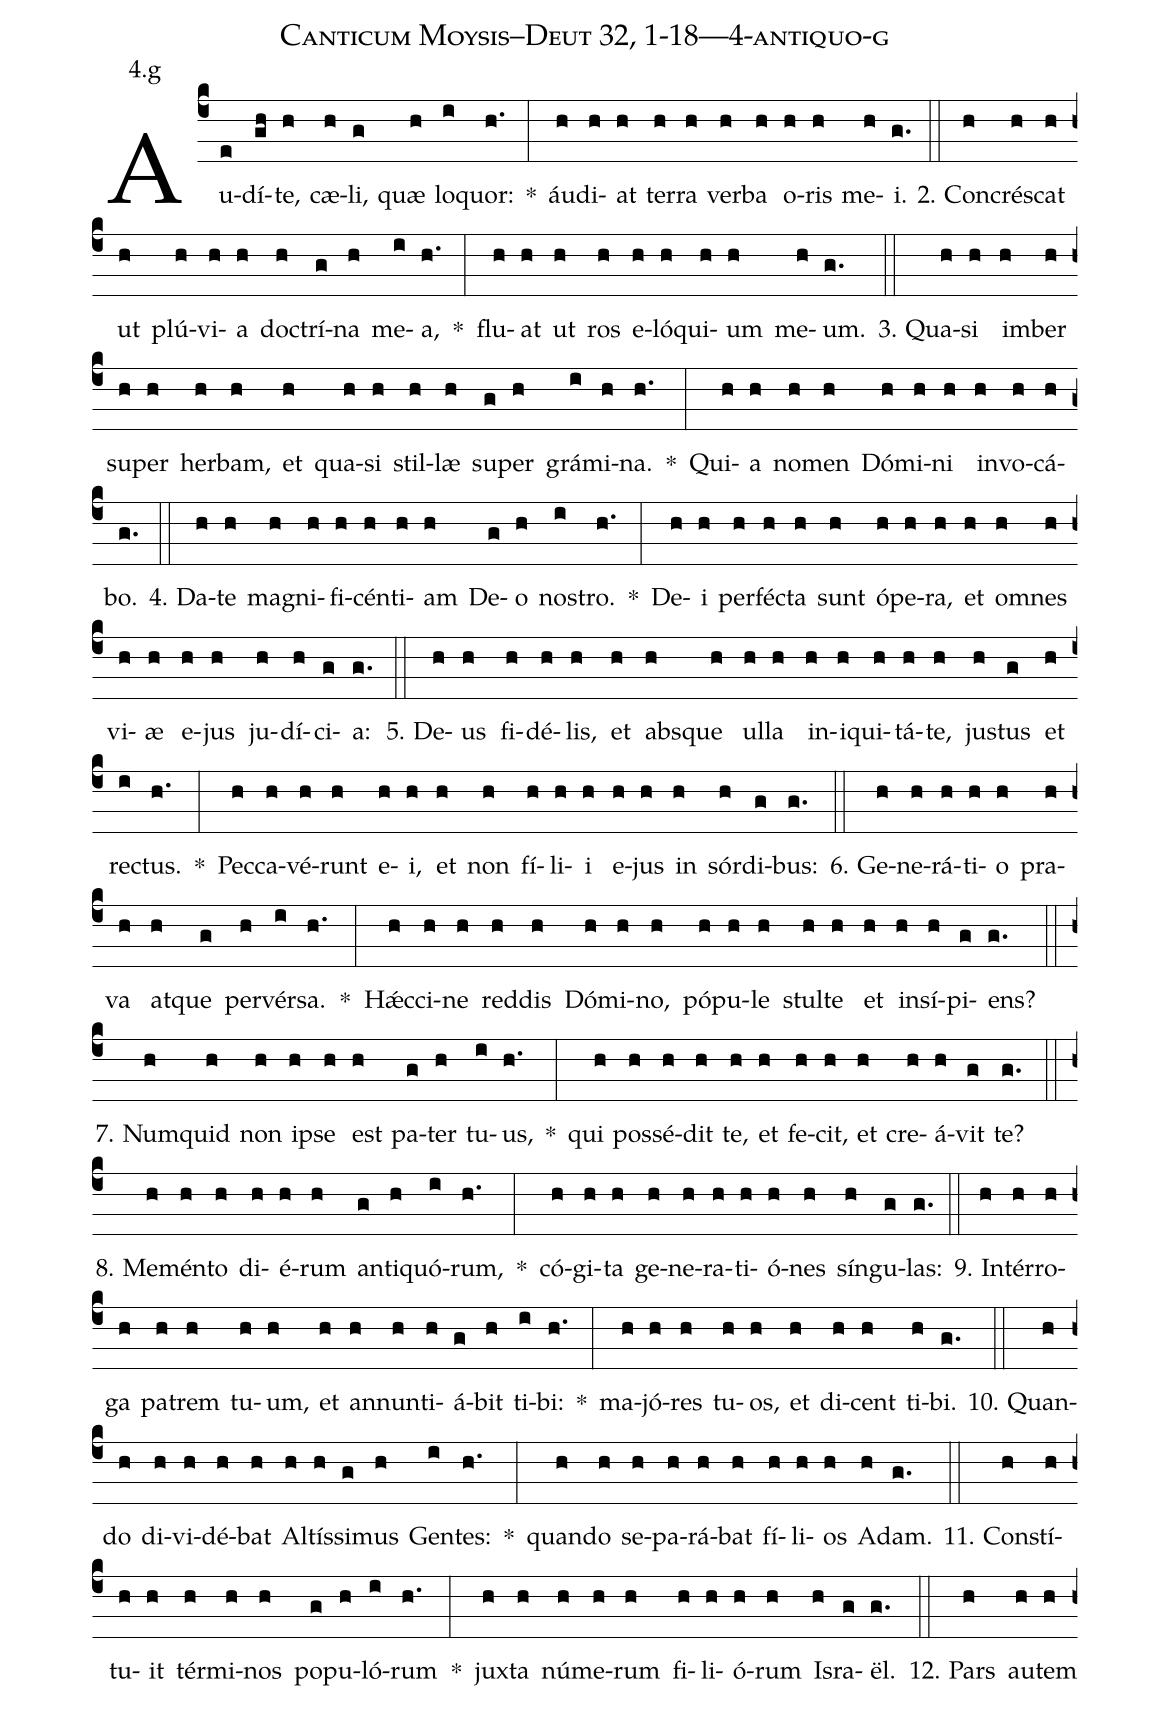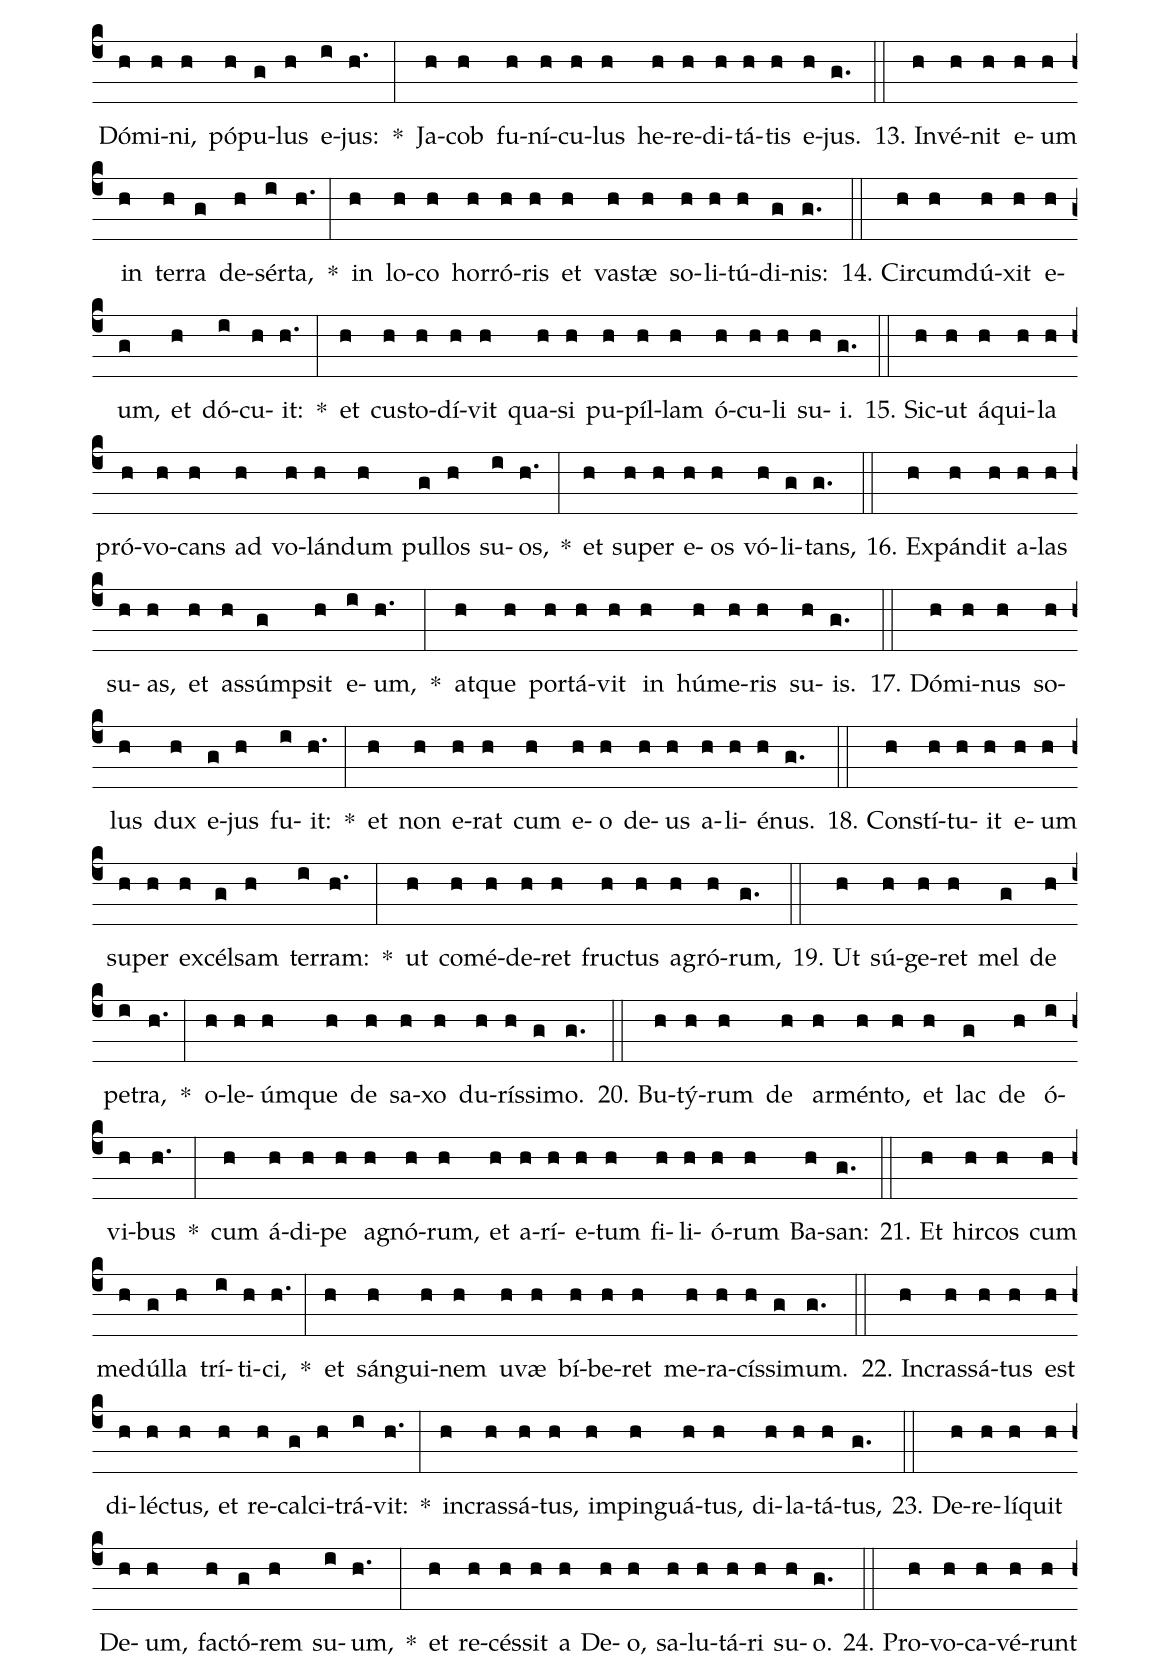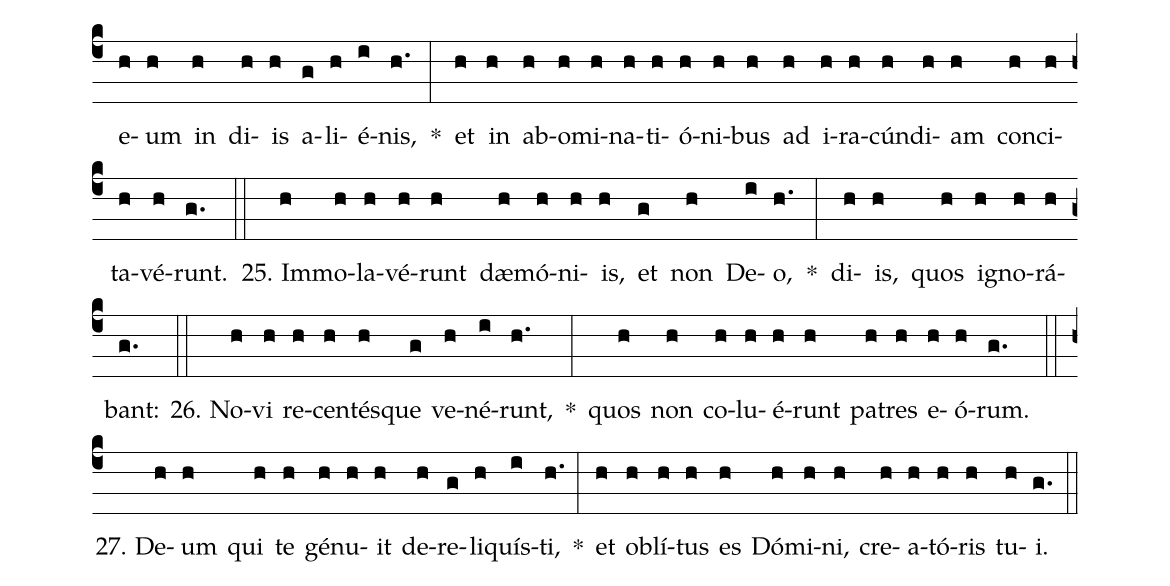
name: Canticum Moysis--Deut 32, 1-18---4-antiquo-g;
annotation: 4.g;
%%
(c4)Au(e)dí(gh)te,(h) cæ(h)li,(g) quæ(h) lo(i)quor:(h.) *(:) áu(h)di(h)at(h) ter(h)ra(h) ver(h)ba(h) o(h)ris(h) me(h)i.(g.) (::)
2. Con(h)crés(h)cat(h) ut(h) plú(h)vi(h)a(h) doc(h)trí(g)na(h) me(i)a,(h.) *(:) flu(h)at(h) ut(h) ros(h) e(h)ló(h)qui(h)um(h) me(h)um.(g.) (::)
3. Qua(h)si(h) im(h)ber(h) su(h)per(h) her(h)bam,(h) et(h) qua(h)si(h) stil(h)læ(h) su(g)per(h) grá(i)mi(h)na.(h.) *(:) Qui(h)a(h) no(h)men(h) Dó(h)mi(h)ni(h) in(h)vo(h)cá(h)bo.(g.) (::)
4. Da(h)te(h) ma(h)gni(h)fi(h)cén(h)ti(h)am(h) De(g)o(h) nos(i)tro.(h.) *(:) De(h)i(h) per(h)féc(h)ta(h) sunt(h) ó(h)pe(h)ra,(h) et(h) om(h)nes(h) vi(h)æ(h) e(h)jus(h) ju(h)dí(h)ci(g)a:(g.) (::)
5. De(h)us(h) fi(h)dé(h)lis,(h) et(h) abs(h)que(h) ul(h)la(h) in(h)i(h)qui(h)tá(h)te,(h) jus(h)tus(g) et(h) rec(i)tus.(h.) *(:) Pec(h)ca(h)vé(h)runt(h) e(h)i,(h) et(h) non(h) fí(h)li(h)i(h) e(h)jus(h) in(h) sór(h)di(g)bus:(g.) (::)
6. Ge(h)ne(h)rá(h)ti(h)o(h) pra(h)va(h) at(h)que(g) per(h)vér(i)sa.(h.) *(:) Hǽc(h)ci(h)ne(h) red(h)dis(h) Dó(h)mi(h)no,(h) pó(h)pu(h)le(h) stul(h)te(h) et(h) in(h)sí(h)pi(g)ens?(g.) (::)
7. Num(h)quid(h) non(h) ip(h)se(h) est(h) pa(g)ter(h) tu(i)us,(h.) *(:) qui(h) pos(h)sé(h)dit(h) te,(h) et(h) fe(h)cit,(h) et(h) cre(h)á(h)vit(g) te?(g.) (::)
8. Me(h)mén(h)to(h) di(h)é(h)rum(h) an(g)ti(h)quó(i)rum,(h.) *(:) có(h)gi(h)ta(h) ge(h)ne(h)ra(h)ti(h)ó(h)nes(h) sín(h)gu(g)las:(g.) (::)
9. In(h)tér(h)ro(h)ga(h) pa(h)trem(h) tu(h)um,(h) et(h) an(h)nun(h)ti(h)á(g)bit(h) ti(i)bi:(h.) *(:) ma(h)jó(h)res(h) tu(h)os,(h) et(h) di(h)cent(h) ti(h)bi.(g.) (::)
10. Quan(h)do(h) di(h)vi(h)dé(h)bat(h) Al(h)tís(h)si(g)mus(h) Gen(i)tes:(h.) *(:) quan(h)do(h) se(h)pa(h)rá(h)bat(h) fí(h)li(h)os(h) A(h)dam.(g.) (::)
11. Con(h)stí(h)tu(h)it(h) tér(h)mi(h)nos(h) po(g)pu(h)ló(i)rum(h.) *(:) jux(h)ta(h) nú(h)me(h)rum(h) fi(h)li(h)ó(h)rum(h) Is(h)ra(g)ël.(g.) (::)
12. Pars(h) au(h)tem(h) Dó(h)mi(h)ni,(h) pó(h)pu(g)lus(h) e(i)jus:(h.) *(:) Ja(h)cob(h) fu(h)ní(h)cu(h)lus(h) he(h)re(h)di(h)tá(h)tis(h) e(h)jus.(g.) (::)
13. In(h)vé(h)nit(h) e(h)um(h) in(h) ter(h)ra(g) de(h)sér(i)ta,(h.) *(:) in(h) lo(h)co(h) hor(h)ró(h)ris(h) et(h) vas(h)tæ(h) so(h)li(h)tú(h)di(g)nis:(g.) (::)
14. Cir(h)cum(h)dú(h)xit(h) e(h)um,(g) et(h) dó(i)cu(h)it:(h.) *(:) et(h) cus(h)to(h)dí(h)vit(h) qua(h)si(h) pu(h)píl(h)lam(h) ó(h)cu(h)li(h) su(h)i.(g.) (::)
15. Sic(h)ut(h) á(h)qui(h)la(h) pró(h)vo(h)cans(h) ad(h) vo(h)lán(h)dum(h) pul(g)los(h) su(i)os,(h.) *(:) et(h) su(h)per(h) e(h)os(h) vó(h)li(g)tans,(g.) (::)
16. Ex(h)pán(h)dit(h) a(h)las(h) su(h)as,(h) et(h) as(h)súmp(g)sit(h) e(i)um,(h.) *(:) at(h)que(h) por(h)tá(h)vit(h) in(h) hú(h)me(h)ris(h) su(h)is.(g.) (::)
17. Dó(h)mi(h)nus(h) so(h)lus(h) dux(h) e(g)jus(h) fu(i)it:(h.) *(:) et(h) non(h) e(h)rat(h) cum(h) e(h)o(h) de(h)us(h) a(h)li(h)é(h)nus.(g.) (::)
18. Con(h)stí(h)tu(h)it(h) e(h)um(h) su(h)per(h) ex(h)cél(g)sam(h) ter(i)ram:(h.) *(:) ut(h) com(h)é(h)de(h)ret(h) fruc(h)tus(h) a(h)gró(h)rum,(g.) (::)
19. Ut(h) sú(h)ge(h)ret(h) mel(g) de(h) pe(i)tra,(h.) *(:) o(h)le(h)úm(h)que(h) de(h) sa(h)xo(h) du(h)rís(h)si(g)mo.(g.) (::)
20. Bu(h)tý(h)rum(h) de(h) ar(h)mén(h)to,(h) et(h) lac(g) de(h) ó(i)vi(h)bus(h.) *(:) cum(h) á(h)di(h)pe(h) a(h)gnó(h)rum,(h) et(h) a(h)rí(h)e(h)tum(h) fi(h)li(h)ó(h)rum(h) Ba(h)san:(g.) (::)
21. Et(h) hir(h)cos(h) cum(h) me(h)dúl(g)la(h) trí(i)ti(h)ci,(h.) *(:) et(h) sán(h)gui(h)nem(h) u(h)væ(h) bí(h)be(h)ret(h) me(h)ra(h)cís(h)si(g)mum.(g.) (::)
22. In(h)cras(h)sá(h)tus(h) est(h) di(h)léc(h)tus,(h) et(h) re(h)cal(g)ci(h)trá(i)vit:(h.) *(:) in(h)cras(h)sá(h)tus,(h) im(h)pin(h)guá(h)tus,(h) di(h)la(h)tá(h)tus,(g.) (::)
23. De(h)re(h)lí(h)quit(h) De(h)um,(h) fac(h)tó(g)rem(h) su(i)um,(h.) *(:) et(h) re(h)cés(h)sit(h) a(h) De(h)o,(h) sa(h)lu(h)tá(h)ri(h) su(h)o.(g.) (::)
24. Pro(h)vo(h)ca(h)vé(h)runt(h) e(h)um(h) in(h) di(h)is(h) a(g)li(h)é(i)nis,(h.) *(:) et(h) in(h) ab(h)o(h)mi(h)na(h)ti(h)ó(h)ni(h)bus(h) ad(h) i(h)ra(h)cún(h)di(h)am(h) con(h)ci(h)ta(h)vé(h)runt.(g.) (::)
25. Im(h)mo(h)la(h)vé(h)runt(h) dæ(h)mó(h)ni(h)is,(h) et(g) non(h) De(i)o,(h.) *(:) di(h)is,(h) quos(h) i(h)gno(h)rá(h)bant:(g.) (::)
26. No(h)vi(h) re(h)cen(h)tés(h)que(g) ve(h)né(i)runt,(h.) *(:) quos(h) non(h) co(h)lu(h)é(h)runt(h) pa(h)tres(h) e(h)ó(h)rum.(g.) (::)
27. De(h)um(h) qui(h) te(h) gé(h)nu(h)it(h) de(h)re(g)li(h)quís(i)ti,(h.) *(:) et(h) ob(h)lí(h)tus(h) es(h) Dó(h)mi(h)ni,(h) cre(h)a(h)tó(h)ris(h) tu(h)i.(g.) (::)
